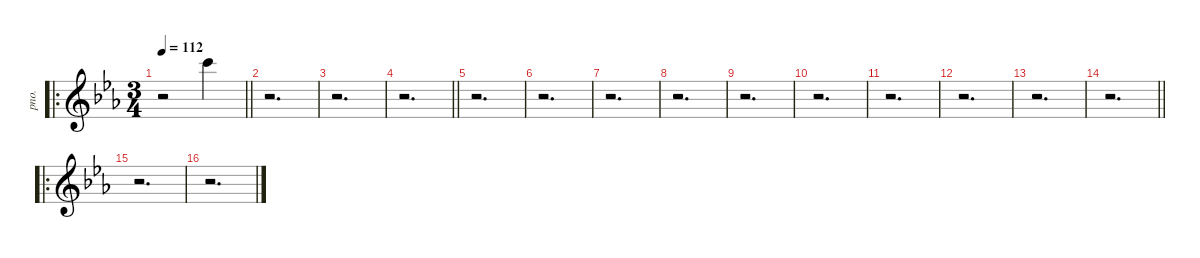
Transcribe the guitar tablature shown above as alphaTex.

\defaultSystemsLayout 4
\hideDynamics
\bracketExtendMode nobrackets
\otherSystemsTrackNameOrientation horizontal
\track ("Piano" "pno.") {defaultSystemsLayout 8 instrument acousticgrandpiano}
\staff {score}
\tuning (E4 B3 G3 D3 A2 E2)
\ro
\ts (3 4)
\beaming (8 2 2 2)
\ac
\tempo 112
\clef g2
\barLineRight lightlight
\ks eb
r.2{dy f instrument acousticgrandpiano beam Down} 20.1{acc forcenatural}.4{beam Down} |
r.2{d beam Down} |
r.2{d beam Down} |
\barLineRight lightlight
r.2{d beam Down} |
r.2{d beam Down} |
r.2{d beam Down} |
r.2{d beam Down} |
r.2{d beam Down} |
r.2{d beam Down} |
r.2{d beam Down} |
r.2{d beam Down} |
r.2{d beam Down} |
r.2{d beam Down} |
\barLineRight lightlight
r.2{d beam Down} |
\ro
r.2{d beam Down} |
r.2{d beam Down}
